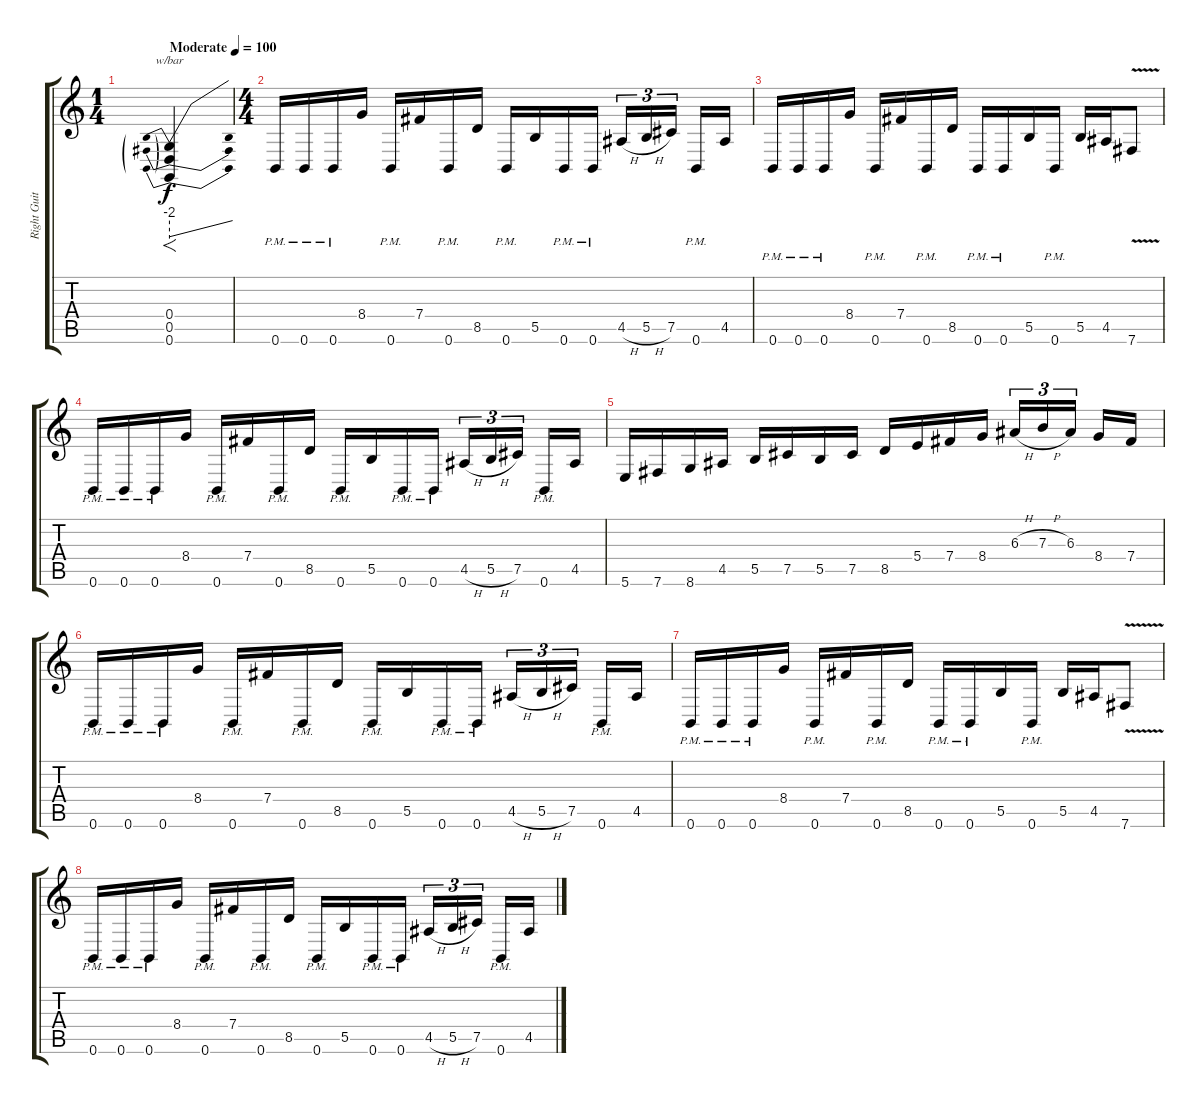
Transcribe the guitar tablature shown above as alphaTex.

\track ("Right Guitar" "Right Guit") {instrument distortionguitar}
\staff {score tabs}
\tuning (Db4 Ab3 E3 B2 Gb2 B1) {hide}
\ts (1 4)
\tempo (100 "Moderate")
\clef g2
\ks c
(0.4 0.5 0.6).4{f tbe (predivedive default 0 -8 60 0) dy f instrument distortionguitar} |
\ts (4 4)
0.6{pm}.16 0.6{pm}.16 0.6{pm}.16 8.4.16 0.6{pm}.16 7.4.16 0.6{pm}.16 8.5.16 0.6{pm}.16 5.5.16 0.6{pm}.16 0.6{pm}.16 4.5{h}.16{tu (3 2)} 5.5{h}.16{tu (3 2)} 7.5.16{tu (3 2) beam splitsecondary} 0.6{pm}.16 4.5.16 |
0.6{pm}.16 0.6{pm}.16 0.6{pm}.16 8.4.16 0.6{pm}.16 7.4.16 0.6{pm}.16 8.5.16 0.6{pm}.16 0.6{pm}.16 5.5.16 0.6{pm}.16 5.5.16 4.5.16 7.6{v}.8 |
0.6{pm}.16 0.6{pm}.16 0.6{pm}.16 8.4.16 0.6{pm}.16 7.4.16 0.6{pm}.16 8.5.16 0.6{pm}.16 5.5.16 0.6{pm}.16 0.6{pm}.16 4.5{h}.16{tu (3 2)} 5.5{h}.16{tu (3 2)} 7.5.16{tu (3 2) beam splitsecondary} 0.6{pm}.16 4.5.16 |
5.6.16 7.6.16 8.6.16 4.5.16 5.5.16 7.5.16 5.5.16 7.5.16 8.5.16 5.4.16 7.4.16 8.4.16 6.3{h}.16{tu (3 2)} 7.3{h}.16{tu (3 2)} 6.3.16{tu (3 2) beam splitsecondary} 8.4.16 7.4.16 |
0.6{pm}.16 0.6{pm}.16 0.6{pm}.16 8.4.16 0.6{pm}.16 7.4.16 0.6{pm}.16 8.5.16 0.6{pm}.16 5.5.16 0.6{pm}.16 0.6{pm}.16 4.5{h}.16{tu (3 2)} 5.5{h}.16{tu (3 2)} 7.5.16{tu (3 2) beam splitsecondary} 0.6{pm}.16 4.5.16 |
0.6{pm}.16 0.6{pm}.16 0.6{pm}.16 8.4.16 0.6{pm}.16 7.4.16 0.6{pm}.16 8.5.16 0.6{pm}.16 0.6{pm}.16 5.5.16 0.6{pm}.16 5.5.16 4.5.16 7.6{v}.8 |
0.6{pm}.16 0.6{pm}.16 0.6{pm}.16 8.4.16 0.6{pm}.16 7.4.16 0.6{pm}.16 8.5.16 0.6{pm}.16 5.5.16 0.6{pm}.16 0.6{pm}.16 4.5{h}.16{tu (3 2)} 5.5{h}.16{tu (3 2)} 7.5.16{tu (3 2) beam splitsecondary} 0.6{pm}.16 4.5.16
